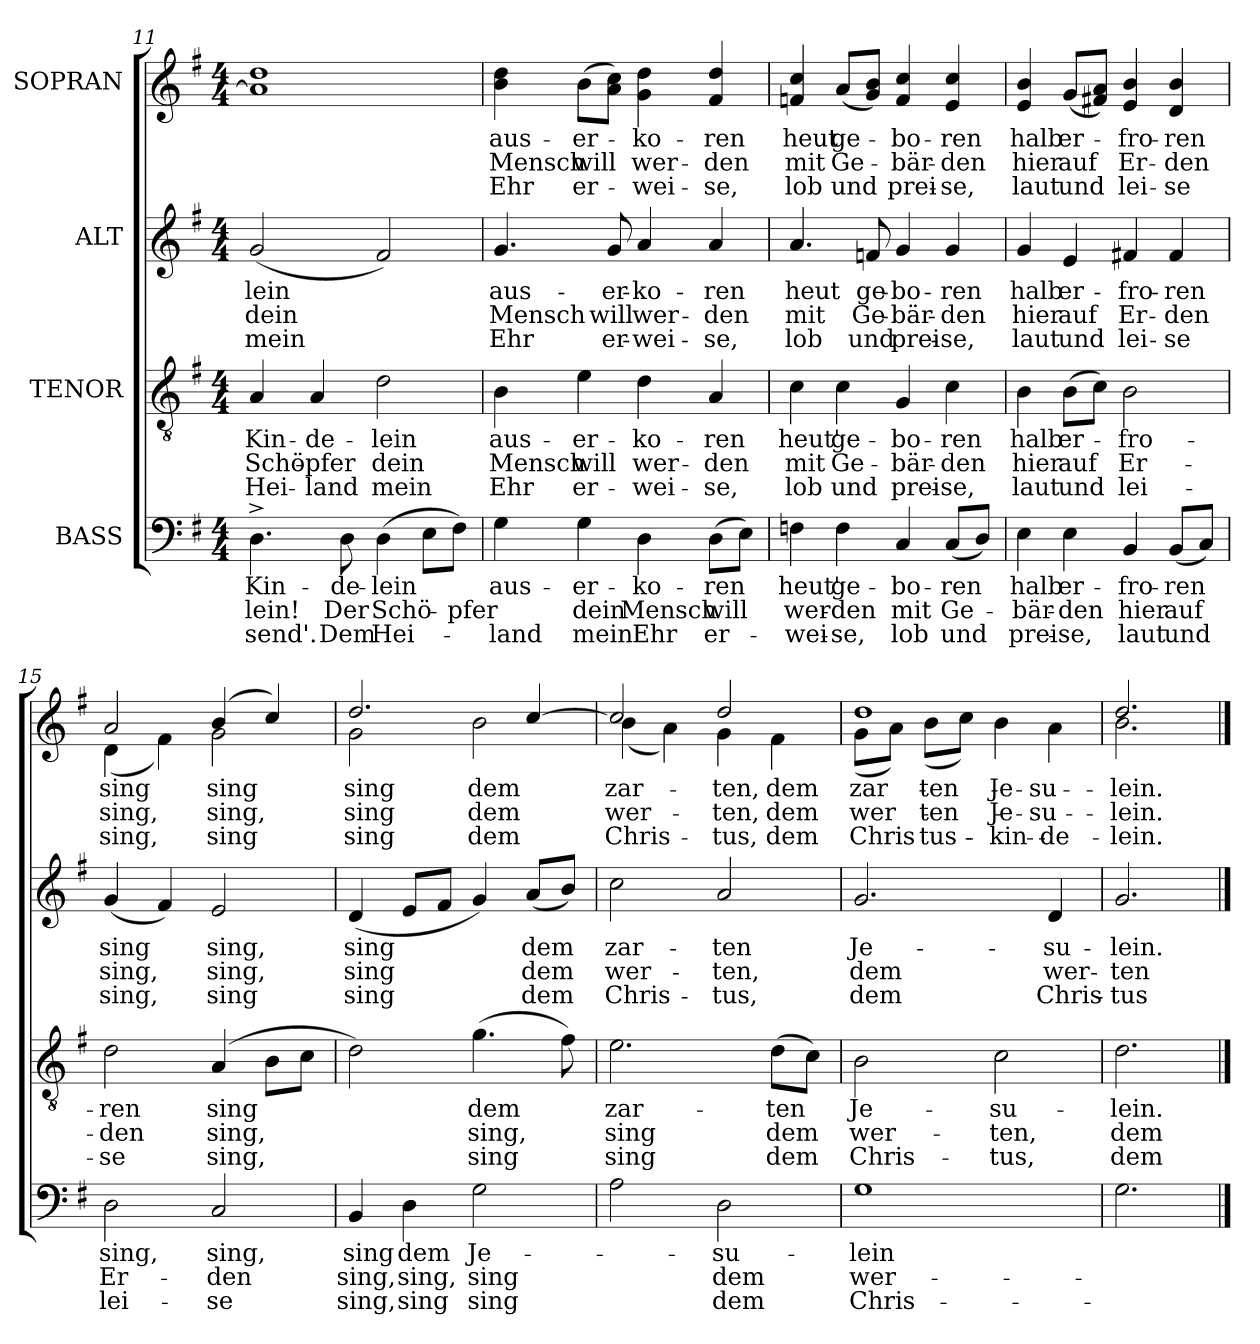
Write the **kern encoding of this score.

**kern	**text	**text	**text	**kern	**text	**text	**text	**kern	**text	**text	**text	**kern	**text	**text	**text
*part4	*part4	*part4	*part4	*part3	*part3	*part3	*part3	*part2	*part2	*part2	*part2	*part1	*part1	*part1	*part1
*staff4	*staff4	*staff4	*staff4	*staff3	*staff3	*staff3	*staff3	*staff2	*staff2	*staff2	*staff2	*staff1	*staff1	*staff1	*staff1
*I"BASS	*	*	*	*I"TENOR	*	*	*	*I"ALT	*	*	*	*I"SOPRAN	*	*	*
*clefF4	*	*	*	*clefGv2	*	*	*	*clefG2	*	*	*	*clefG2	*	*	*
*k[f#]	*	*	*	*k[f#]	*	*	*	*k[f#]	*	*	*	*k[f#]	*	*	*
*G:	*	*	*	*G:	*	*	*	*G:	*	*	*	*G:	*	*	*
*M4/4	*	*	*	*M4/4	*	*	*	*M4/4	*	*	*	*M4/4	*	*	*
=11	=11	=11	=11	=11	=11	=11	=11	=11	=11	=11	=11	=11	=11	=11	=11
!	!LO:LY:b	!LO:LY:b	!LO:LY:b	!	!LO:LY:b	!LO:LY:b	!LO:LY:b	!	!LO:LY:b	!LO:LY:b	!LO:LY:b	!	!	!	!
4.D^>\	Kin-	-lein!	send'.	4A/	Kin-	Schö-	Hei-	(<2g/	-lein	dein	mein	1a] 1dd	.	.	.
!	!	!	!	!	!LO:LY:b	!LO:LY:b	!LO:LY:b	!	!	!	!	!	!	!	!
.	.	.	.	4A/	-de-	-pfer	-land	.	.	.	.	.	.	.	.
!	!LO:LY:b	!LO:LY:b	!LO:LY:b	!	!	!	!	!	!	!	!	!	!	!	!
8D\	-de-	Der	Dem	.	.	.	.	.	.	.	.	.	.	.	.
!	!LO:LY:b	!LO:LY:b	!LO:LY:b	!	!LO:LY:b	!LO:LY:b	!LO:LY:b	!	!	!	!	!	!	!	!
(>4D\	-lein	Schö-	Hei-	2d\	-lein	dein	mein	2f#/)	.	.	.	.	.	.	.
8E\L	.	.	.	.	.	.	.	.	.	.	.	.	.	.	.
!	!	!LO:LY:b	!	!	!	!	!	!	!	!	!	!	!	!	!
8F#\J)	.	-pfer	.	.	.	.	.	.	.	.	.	.	.	.	.
=12	=12	=12	=12	=12	=12	=12	=12	=12	=12	=12	=12	=12	=12	=12	=12
!	!LO:LY:b	!	!LO:LY:b	!	!LO:LY:b	!LO:LY:b	!LO:LY:b	!	!LO:LY:b	!LO:LY:b	!LO:LY:b	!	!LO:LY:b	!LO:LY:b	!LO:LY:b
4G\	aus-	.	-land	4B\	aus-	Mensch	Ehr	4.g/	aus-	Mensch	Ehr	4b\ 4dd\	aus-	Mensch	Ehr
!	!LO:LY:b	!LO:LY:b	!LO:LY:b	!	!LO:LY:b	!LO:LY:b	!LO:LY:b	!	!	!	!	!	!LO:LY:b	!LO:LY:b	!LO:LY:b
4G\	-er-	dein	mein	4e\	-er-	will	er-	.	.	.	.	(>8b\L	-er-	will	er-
!	!	!	!	!	!	!	!	!	!LO:LY:b	!LO:LY:b	!LO:LY:b	!	!	!	!
.	.	.	.	.	.	.	.	8g/	-er-	will	er-	8a\ 8cc\J)	.	.	.
!	!LO:LY:b	!LO:LY:b	!LO:LY:b	!	!LO:LY:b	!LO:LY:b	!LO:LY:b	!	!LO:LY:b	!LO:LY:b	!LO:LY:b	!	!LO:LY:b	!LO:LY:b	!LO:LY:b
4D\	-ko-	Mensch	Ehr	4d\	-ko-	wer-	-wei-	4a/	-ko-	wer-	-wei-	4g\ 4dd\	-ko-	wer-	-wei-
!	!LO:LY:b	!LO:LY:b	!LO:LY:b	!	!LO:LY:b	!LO:LY:b	!LO:LY:b	!	!LO:LY:b	!LO:LY:b	!LO:LY:b	!	!LO:LY:b	!LO:LY:b	!LO:LY:b
(>8D\L	-ren	will	er-	4A/	-ren	-den	-se,	4a/	-ren	-den	-se,	4f#/ 4dd/	-ren	-den	-se,
8E\J)	.	.	.	.	.	.	.	.	.	.	.	.	.	.	.
!!LO:LB:g=z
=13	=13	=13	=13	=13	=13	=13	=13	=13	=13	=13	=13	=13	=13	=13	=13
!	!LO:LY:b	!LO:LY:b	!LO:LY:b	!	!LO:LY:b	!LO:LY:b	!LO:LY:b	!	!LO:LY:b	!LO:LY:b	!LO:LY:b	!	!LO:LY:b	!LO:LY:b	!LO:LY:b
4Fn\	heut'	wer-	-wei-	4c\	heut'	mit	lob	4.a/	heut	mit	lob	4fn/ 4cc/	heut	mit	lob
!	!LO:LY:b	!LO:LY:b	!LO:LY:b	!	!LO:LY:b	!LO:LY:b	!LO:LY:b	!	!	!	!	!	!LO:LY:b	!LO:LY:b	!LO:LY:b
4F\	ge-	-den	-se,	4c\	ge-	Ge-	und	.	.	.	.	(<8a/L	ge-	Ge-	und
!	!	!	!	!	!	!	!	!	!LO:LY:b	!LO:LY:b	!LO:LY:b	!	!	!	!
.	.	.	.	.	.	.	.	8fn/	ge-	Ge-	und	8g/ 8b/J)	.	.	.
!	!LO:LY:b	!LO:LY:b	!LO:LY:b	!	!LO:LY:b	!LO:LY:b	!LO:LY:b	!	!LO:LY:b	!LO:LY:b	!LO:LY:b	!	!LO:LY:b	!LO:LY:b	!LO:LY:b
4C/	-bo-	mit	lob	4G/	-bo-	-bär-	prei-	4g/	-bo-	-bär-	prei-	4f/ 4cc/	-bo-	-bär-	prei-
!	!LO:LY:b	!LO:LY:b	!LO:LY:b	!	!LO:LY:b	!LO:LY:b	!LO:LY:b	!	!LO:LY:b	!LO:LY:b	!LO:LY:b	!	!LO:LY:b	!LO:LY:b	!LO:LY:b
(<8C/L	-ren	Ge-	und	4c\	-ren	-den	-se,	4g/	-ren	-den	-se,	4e/ 4cc/	-ren	-den	-se,
8D/J)	.	.	.	.	.	.	.	.	.	.	.	.	.	.	.
=14	=14	=14	=14	=14	=14	=14	=14	=14	=14	=14	=14	=14	=14	=14	=14
!	!LO:LY:b	!LO:LY:b	!LO:LY:b	!	!LO:LY:b	!LO:LY:b	!LO:LY:b	!	!LO:LY:b	!LO:LY:b	!LO:LY:b	!	!LO:LY:b	!LO:LY:b	!LO:LY:b
4E\	halb	-bär-	prei-	4B\	halb	hier	laut	4g/	halb	hier	laut	4e/ 4b/	halb	hier	laut
!	!LO:LY:b	!LO:LY:b	!LO:LY:b	!	!LO:LY:b	!LO:LY:b	!LO:LY:b	!	!LO:LY:b	!LO:LY:b	!LO:LY:b	!	!LO:LY:b	!LO:LY:b	!LO:LY:b
4E\	er-	-den	-se,	(>8B\L	er-	auf	und	4e/	er-	auf	und	(<8g/L	er-	auf	und
.	.	.	.	8c\J)	.	.	.	.	.	.	.	8f#X/ 8a/J)	.	.	.
!	!LO:LY:b	!LO:LY:b	!LO:LY:b	!	!LO:LY:b	!LO:LY:b	!LO:LY:b	!	!LO:LY:b	!LO:LY:b	!LO:LY:b	!	!LO:LY:b	!LO:LY:b	!LO:LY:b
4BB/	-fro-	hier	laut	2B\	-fro-	Er-	lei-	4f#X/	-fro-	Er-	lei-	4e/ 4b/	-fro-	Er-	lei-
!	!LO:LY:b	!LO:LY:b	!LO:LY:b	!	!	!	!	!	!LO:LY:b	!LO:LY:b	!LO:LY:b	!	!LO:LY:b	!LO:LY:b	!LO:LY:b
(<8BB/L	-ren	auf	und	.	.	.	.	4f#/	-ren	-den	-se	4d/ 4b/	-ren	-den	-se
8C/J)	.	.	.	.	.	.	.	.	.	.	.	.	.	.	.
=15	=15	=15	=15	=15	=15	=15	=15	=15	=15	=15	=15	=15	=15	=15	=15
!	!LO:LY:b	!LO:LY:b	!LO:LY:b	!	!LO:LY:b	!LO:LY:b	!LO:LY:b	!	!LO:LY:b	!LO:LY:b	!LO:LY:b	!	!LO:LY:b	!LO:LY:b	!LO:LY:b
*	*	*	*	*	*	*	*	*	*	*	*	*^	*	*	*
2D\	sing,	Er-	lei-	2d\	-ren	-den	-se	(<4g/	sing	sing,	sing,	2a/	(<4d\	sing	sing,	sing,
.	.	.	.	.	.	.	.	4f#/)	.	.	.	.	4f#\)	.	.	.
!	!LO:LY:b	!LO:LY:b	!LO:LY:b	!	!LO:LY:b	!LO:LY:b	!LO:LY:b	!	!LO:LY:b	!LO:LY:b	!LO:LY:b	!	!	!LO:LY:b	!LO:LY:b	!LO:LY:b
2C/	sing,	-den	-se	(4A/	sing	sing,	sing,	2e/	sing,	sing,	sing	(4b/	2g\	sing	sing,	sing
.	.	.	.	8B\L	.	.	.	.	.	.	.	4cc/)	.	.	.	.
.	.	.	.	8c\J	.	.	.	.	.	.	.	.	.	.	.	.
!!LO:PB:g=z	!!
=16	=16	=16	=16	=16	=16	=16	=16	=16	=16	=16	=16	=16	=16	=16	=16	=16
!	!LO:LY:b	!LO:LY:b	!LO:LY:b	!	!	!	!	!	!LO:LY:b	!LO:LY:b	!LO:LY:b	!	!	!LO:LY:b	!LO:LY:b	!LO:LY:b
4BB/	sing	sing,	sing,	2d\)	.	.	.	(<4d/	sing	sing	sing	2.dd/	2g\	sing	sing	sing
!	!LO:LY:b	!LO:LY:b	!LO:LY:b	!	!	!	!	!	!	!	!	!	!	!	!	!
4D\	dem	sing,	sing	.	.	.	.	8e/L	.	.	.	.	.	.	.	.
.	.	.	.	.	.	.	.	8f#/J	.	.	.	.	.	.	.	.
!	!LO:LY:b	!LO:LY:b	!LO:LY:b	!	!LO:LY:b	!LO:LY:b	!LO:LY:b	!	!	!	!	!	!	!LO:LY:b	!LO:LY:b	!LO:LY:b
2G\	Je-	sing	sing	(>4.g\	dem	sing,	sing	4g/)	.	.	.	.	2b\	dem	dem	dem
!	!	!	!	!	!	!	!	!	!LO:LY:b	!LO:LY:b	!LO:LY:b	!	!	!	!	!
.	.	.	.	.	.	.	.	(<8a/L	dem	dem	dem	[>4cc/	.	.	.	.
.	.	.	.	8f#\)	.	.	.	8b/J)	.	.	.	.	.	.	.	.
=17	=17	=17	=17	=17	=17	=17	=17	=17	=17	=17	=17	=17	=17	=17	=17	=17
!	!	!	!	!	!LO:LY:b	!LO:LY:b	!LO:LY:b	!	!LO:LY:b	!LO:LY:b	!LO:LY:b	!	!	!LO:LY:b	!LO:LY:b	!LO:LY:b
2A\	.	.	.	2.e\	zar-	sing	sing	2cc\	zar-	wer-	Chris-	2cc/]	(<4b\	zar-	wer-	Chris-
.	.	.	.	.	.	.	.	.	.	.	.	.	4a\)	.	.	.
!	!LO:LY:b	!LO:LY:b	!LO:LY:b	!	!	!	!	!	!LO:LY:b	!LO:LY:b	!LO:LY:b	!	!	!LO:LY:b	!LO:LY:b	!LO:LY:b
2D\	-su-	dem	dem	.	.	.	.	2a/	-ten	-ten,	-tus,	2dd/	4g\	-ten,	-ten,	-tus,
!	!	!	!	!	!LO:LY:b	!LO:LY:b	!LO:LY:b	!	!	!	!	!	!	!LO:LY:b	!LO:LY:b	!LO:LY:b
.	.	.	.	(>8d\L	-ten	dem	dem	.	.	.	.	.	4f#\	dem	dem	dem
.	.	.	.	8c\J)	.	.	.	.	.	.	.	.	.	.	.	.
=18	=18	=18	=18	=18	=18	=18	=18	=18	=18	=18	=18	=18	=18	=18	=18	=18
!	!LO:LY:b	!LO:LY:b	!LO:LY:b	!	!LO:LY:b	!LO:LY:b	!LO:LY:b	!	!LO:LY:b	!LO:LY:b	!LO:LY:b	!	!	!LO:LY:b	!LO:LY:b	!LO:LY:b
1G	-lein	wer-	Chris-	2B\	Je-	wer-	Chris-	2.g/	Je-	dem	dem	1dd	(<8g\L	zar-	wer-	Chris-
.	.	.	.	.	.	.	.	.	.	.	.	.	8a\J)	.	.	.
!	!	!	!	!	!	!	!	!	!	!	!	!	!	!LO:LY:b	!LO:LY:b	!LO:LY:b
.	.	.	.	.	.	.	.	.	.	.	.	.	(<8b\L	-ten	-ten	-tus-
.	.	.	.	.	.	.	.	.	.	.	.	.	8cc\J)	.	.	.
!	!	!	!	!	!LO:LY:b	!LO:LY:b	!LO:LY:b	!	!	!	!	!	!	!LO:LY:b	!LO:LY:b	!LO:LY:b
.	.	.	.	2c\	-su-	-ten,	-tus,	.	.	.	.	.	4b\	Je-	Je-	-kin-
!	!	!	!	!	!	!	!	!	!LO:LY:b	!LO:LY:b	!LO:LY:b	!	!	!LO:LY:b	!LO:LY:b	!LO:LY:b
.	.	.	.	.	.	.	.	4d/	-su-	wer-	Chris-	.	4a\	-su-	-su-	-de-
=19	=19	=19	=19	=19	=19	=19	=19	=19	=19	=19	=19	=19	=19	=19	=19	=19
!	!	!	!	!	!LO:LY:b	!LO:LY:b	!LO:LY:b	!	!LO:LY:b	!LO:LY:b	!LO:LY:b	!	!	!LO:LY:b	!LO:LY:b	!LO:LY:b
2.G\	.	.	.	2.d\	-lein.	dem	dem	2.g/	-lein.	-ten	-tus-	2.dd/	2.b\	-lein.	-lein.	-lein.
*	*	*	*	*	*	*	*	*	*	*	*	*v	*v	*	*	*
==	==	==	==	==	==	==	==	==	==	==	==	==	==	==	==
*-	*-	*-	*-	*-	*-	*-	*-	*-	*-	*-	*-	*-	*-	*-	*-
